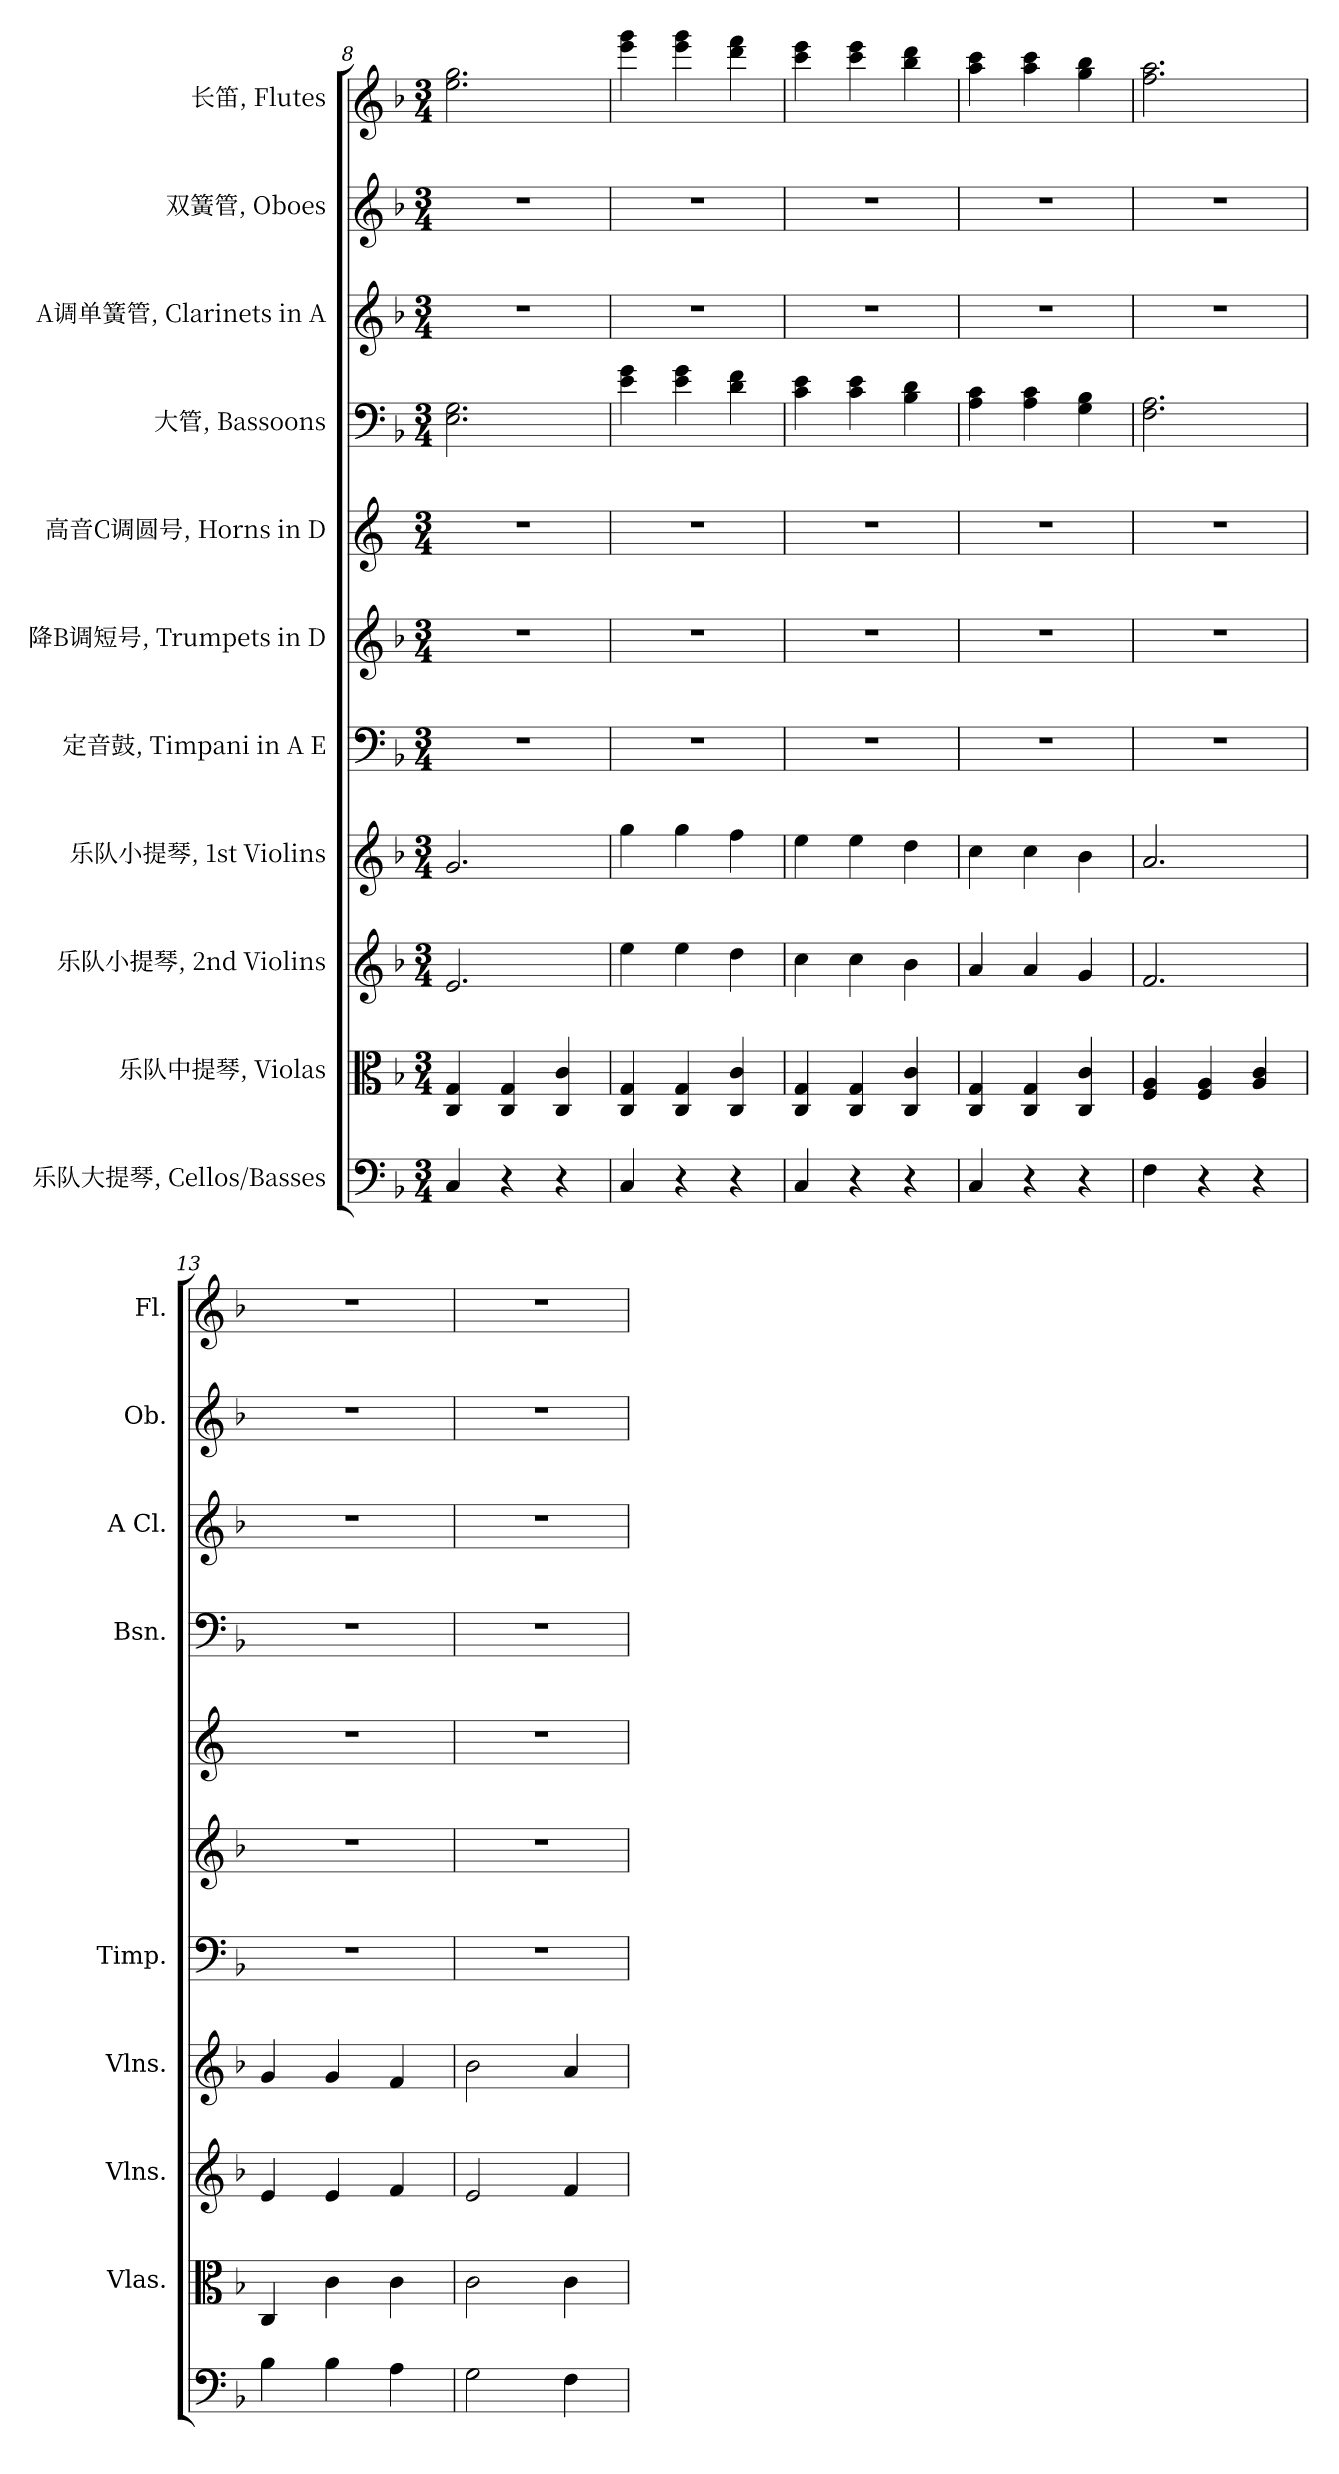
**kern	**kern	**kern	**kern	**kern	**kern	**kern	**kern	**kern	**kern	**kern
*part11	*part10	*part9	*part8	*part7	*part6	*part5	*part4	*part3	*part2	*part1
*staff11	*staff10	*staff9	*staff8	*staff7	*staff6	*staff5	*staff4	*staff3	*staff2	*staff1
*I"乐队大提琴, Cellos/Basses	*I"乐队中提琴, Violas	*I"乐队小提琴, 2nd Violins	*I"乐队小提琴, 1st Violins	*I"定音鼓, Timpani in A E	*I"降B调短号, Trumpets in D	*I"高音C调圆号, Horns in D	*I"大管, Bassoons	*I"A调单簧管, Clarinets in A	*I"双簧管, Oboes	*I"长笛, Flutes
*	*I'Vlas.	*I'Vlns.	*I'Vlns.	*I'Timp.	*	*	*I'Bsn.	*I'A Cl.	*I'Ob.	*I'Fl.
*clefF4	*clefC3	*clefG2	*clefG2	*clefF4	*clefG2	*clefG2	*clefF4	*clefG2	*clefG2	*clefG2
*	*	*	*	*	*ITrd1c2	*ITrd4c7	*	*ITrd1c2	*	*
*k[b-]	*k[b-]	*k[b-]	*k[b-]	*k[b-]	*k[b-e-a-]	*k[b-]	*k[b-]	*k[b-e-a-]	*k[b-]	*k[b-]
*M3/4	*M3/4	*M3/4	*M3/4	*M3/4	*M3/4	*M3/4	*M3/4	*M3/4	*M3/4	*M3/4
=8	=8	=8	=8	=8	=8	=8	=8	=8	=8	=8
4C/	4C/ 4G/	2.e/	2.g/	2.r	2.r	2.r	2.E\ 2.G\	2.r	2.r	2.ee\ 2.gg\
4r	4C/ 4G/	.	.	.	.	.	.	.	.	.
4r	4C/ 4c/	.	.	.	.	.	.	.	.	.
=9	=9	=9	=9	=9	=9	=9	=9	=9	=9	=9
4C/	4C/ 4G/	4ee\	4gg\	2.r	2.r	2.r	4e\ 4g\	2.r	2.r	4eee\ 4ggg\
4r	4C/ 4G/	4ee\	4gg\	.	.	.	4e\ 4g\	.	.	4eee\ 4ggg\
4r	4C/ 4c/	4dd\	4ff\	.	.	.	4d\ 4f\	.	.	4ddd\ 4fff\
=10	=10	=10	=10	=10	=10	=10	=10	=10	=10	=10
4C/	4C/ 4G/	4cc\	4ee\	2.r	2.r	2.r	4c\ 4e\	2.r	2.r	4ccc\ 4eee\
4r	4C/ 4G/	4cc\	4ee\	.	.	.	4c\ 4e\	.	.	4ccc\ 4eee\
4r	4C/ 4c/	4b-\	4dd\	.	.	.	4B-\ 4d\	.	.	4bb-\ 4ddd\
=11	=11	=11	=11	=11	=11	=11	=11	=11	=11	=11
4C/	4C/ 4G/	4a/	4cc\	2.r	2.r	2.r	4A\ 4c\	2.r	2.r	4aa\ 4ccc\
4r	4C/ 4G/	4a/	4cc\	.	.	.	4A\ 4c\	.	.	4aa\ 4ccc\
4r	4C/ 4c/	4g/	4b-\	.	.	.	4G\ 4B-\	.	.	4gg\ 4bb-\
=12	=12	=12	=12	=12	=12	=12	=12	=12	=12	=12
4F\	4F/ 4A/	2.f/	2.a/	2.r	2.r	2.r	2.F\ 2.A\	2.r	2.r	2.ff\ 2.aa\
4r	4F/ 4A/	.	.	.	.	.	.	.	.	.
4r	4A/ 4c/	.	.	.	.	.	.	.	.	.
=13	=13	=13	=13	=13	=13	=13	=13	=13	=13	=13
4B-\	4C/	4e/	4g/	2.r	2.r	2.r	2.r	2.r	2.r	2.r
4B-\	4c\	4e/	4g/	.	.	.	.	.	.	.
4A\	4c\	4f/	4f/	.	.	.	.	.	.	.
=14	=14	=14	=14	=14	=14	=14	=14	=14	=14	=14
2G\	2c\	2e/	2b-\	2.r	2.r	2.r	2.r	2.r	2.r	2.r
4F\	4c\	4f/	4a/	.	.	.	.	.	.	.
=	=	=	=	=	=	=	=	=	=	=
*-	*-	*-	*-	*-	*-	*-	*-	*-	*-	*-
